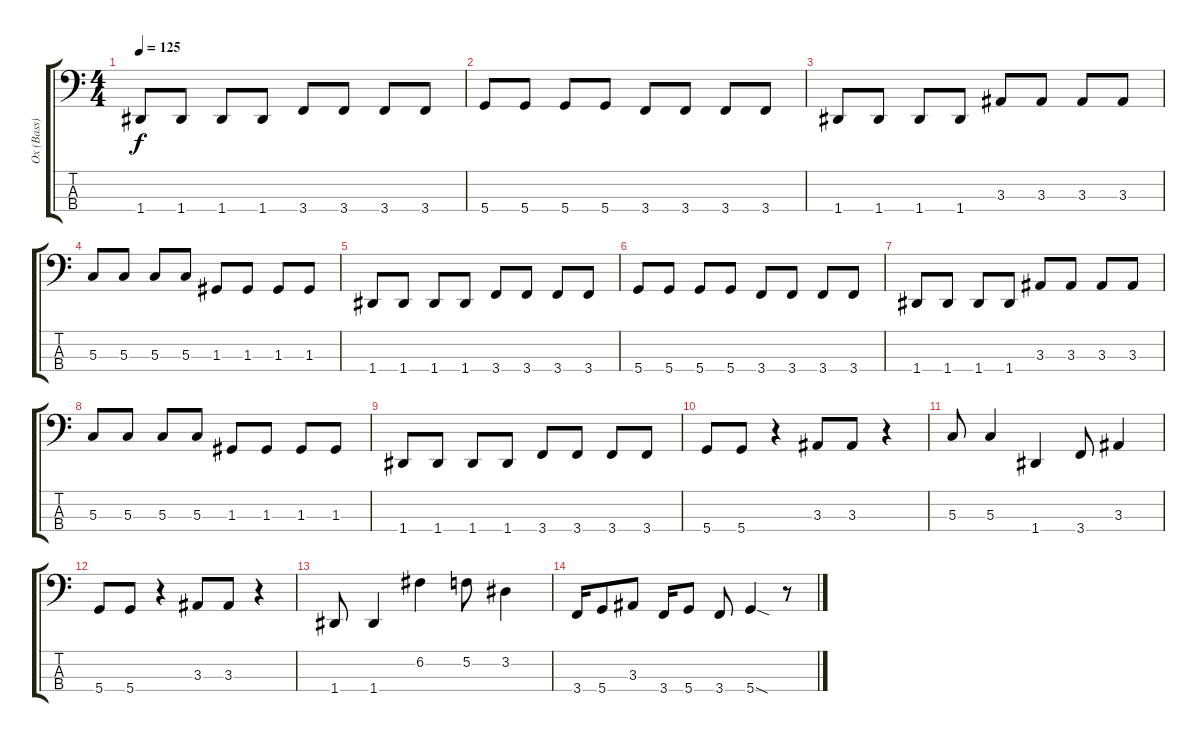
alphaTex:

\track ("Ox (Bass)" "Ox (Bass)") {instrument electricbasspick}
\staff {score tabs}
\tuning (F2 C2 G1 D1) {hide}
\ts (4 4)
\tempo 125
\clef f4
\ks c
1.4.8{dy f} 1.4.8 1.4.8 1.4.8 3.4.8 3.4.8 3.4.8 3.4.8 |
5.4.8 5.4.8 5.4.8 5.4.8 3.4.8 3.4.8 3.4.8 3.4.8 |
1.4.8 1.4.8 1.4.8 1.4.8 3.3.8 3.3.8 3.3.8 3.3.8 |
5.3.8 5.3.8 5.3.8 5.3.8 1.3.8 1.3.8 1.3.8 1.3.8 |
1.4.8 1.4.8 1.4.8 1.4.8 3.4.8 3.4.8 3.4.8 3.4.8 |
5.4.8 5.4.8 5.4.8 5.4.8 3.4.8 3.4.8 3.4.8 3.4.8 |
1.4.8 1.4.8 1.4.8 1.4.8 3.3.8 3.3.8 3.3.8 3.3.8 |
5.3.8 5.3.8 5.3.8 5.3.8 1.3.8 1.3.8 1.3.8 1.3.8 |
1.4.8 1.4.8 1.4.8 1.4.8 3.4.8 3.4.8 3.4.8 3.4.8 |
5.4.8 5.4.8 r.4 3.3.8 3.3.8 r.4 |
5.3.8 5.3.4 1.4.4 3.4.8 3.3.4 |
5.4.8 5.4.8 r.4 3.3.8 3.3.8 r.4 |
1.4.8 1.4.4 6.2.4 5.2.8 3.2.4 |
3.4.16 5.4.8 3.3.8 3.4.16 5.4.8 3.4.8 5.4{sod}.4 r.8
